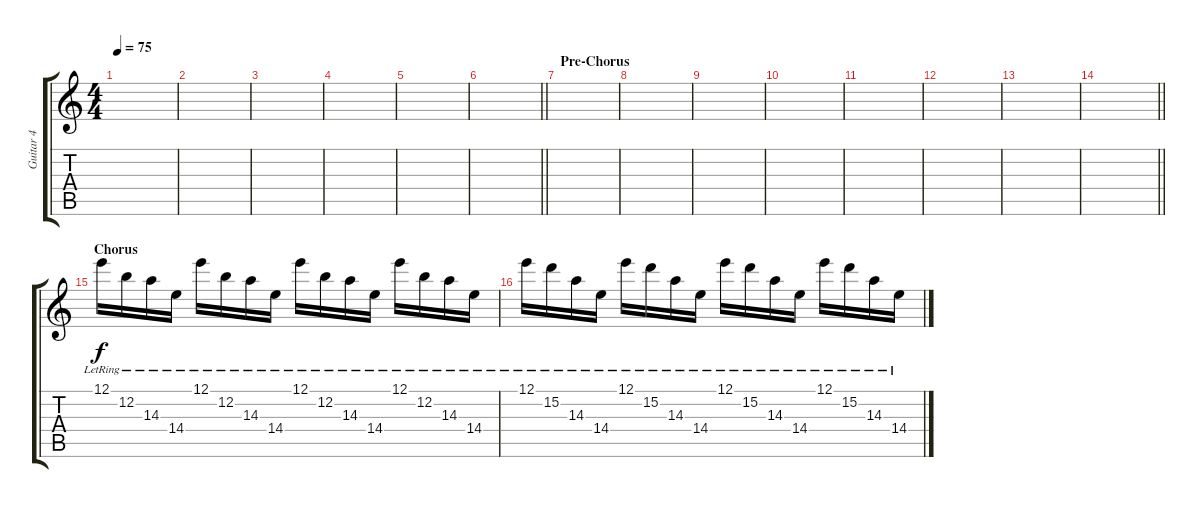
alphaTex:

\track ("Guitar 4" "Guitar 4") {instrument electricguitarjazz}
\staff {score tabs}
\tuning (E4 B3 G3 D3 A2 E2) {hide}
\ts (4 4)
\tempo 75
\clef g2
\ks c
|
|
|
|
|
\barLineRight lightlight
|
\section ("" "Pre-Chorus")
|
|
|
|
|
|
|
\barLineRight lightlight
|
\section ("" "Chorus")
12.1{lr}.16 12.2{lr}.16 14.3{lr}.16 14.4{lr}.16 12.1{lr}.16 12.2{lr}.16 14.3{lr}.16 14.4{lr}.16 12.1{lr}.16 12.2{lr}.16 14.3{lr}.16 14.4{lr}.16 12.1{lr}.16 12.2{lr}.16 14.3{lr}.16 14.4{lr}.16 |
12.1{lr}.16 15.2{lr}.16 14.3{lr}.16 14.4{lr}.16 12.1{lr}.16 15.2{lr}.16 14.3{lr}.16 14.4{lr}.16 12.1{lr}.16 15.2{lr}.16 14.3{lr}.16 14.4{lr}.16 12.1{lr}.16 15.2{lr}.16 14.3{lr}.16 14.4{lr}.16
